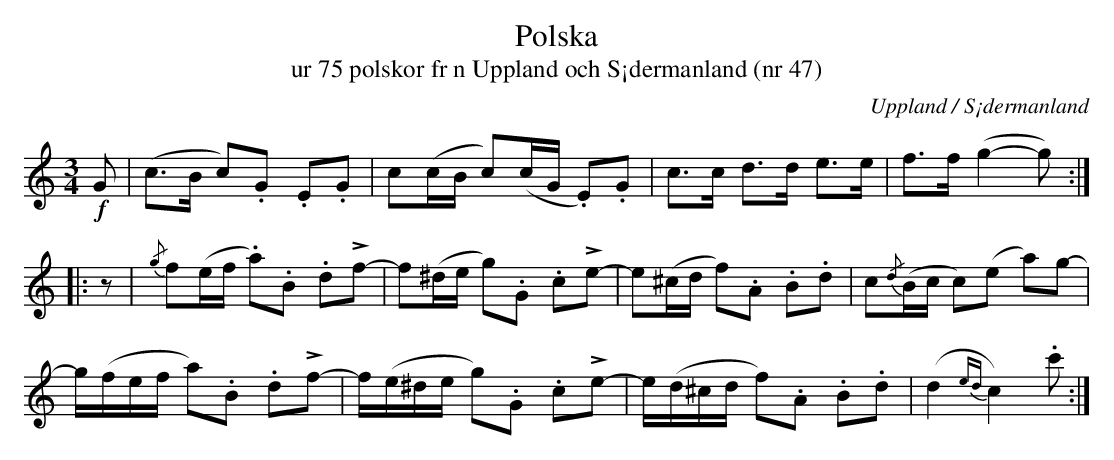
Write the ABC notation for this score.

X:1
T:Polska
T:ur 75 polskor fr n Uppland och S¡dermanland (nr 47)
M:3/4
O:Uppland / S¡dermanland
M:3/4
L:1/8
K:C
!f!G | (c>B c).G .E.G | c(c/B/ c)(c/G/ .E).G | c>c d>d e>e | f>f (g2-g) ::
z | {/g}f(e/f/ .a).B .d!>!f- | f(^d/e/ g).G .c!>!e- | e(^c/d/ f).A .B.d | c{/d}(B/c/ c)(e a)g- |
g/(f/e/f/ a).B .d!>!f- | f/(e/^d/e/ g).G .c!>!e- | e/(d/^c/d/ f).A .B.d | (d2 {ed}c2) .c' :|
